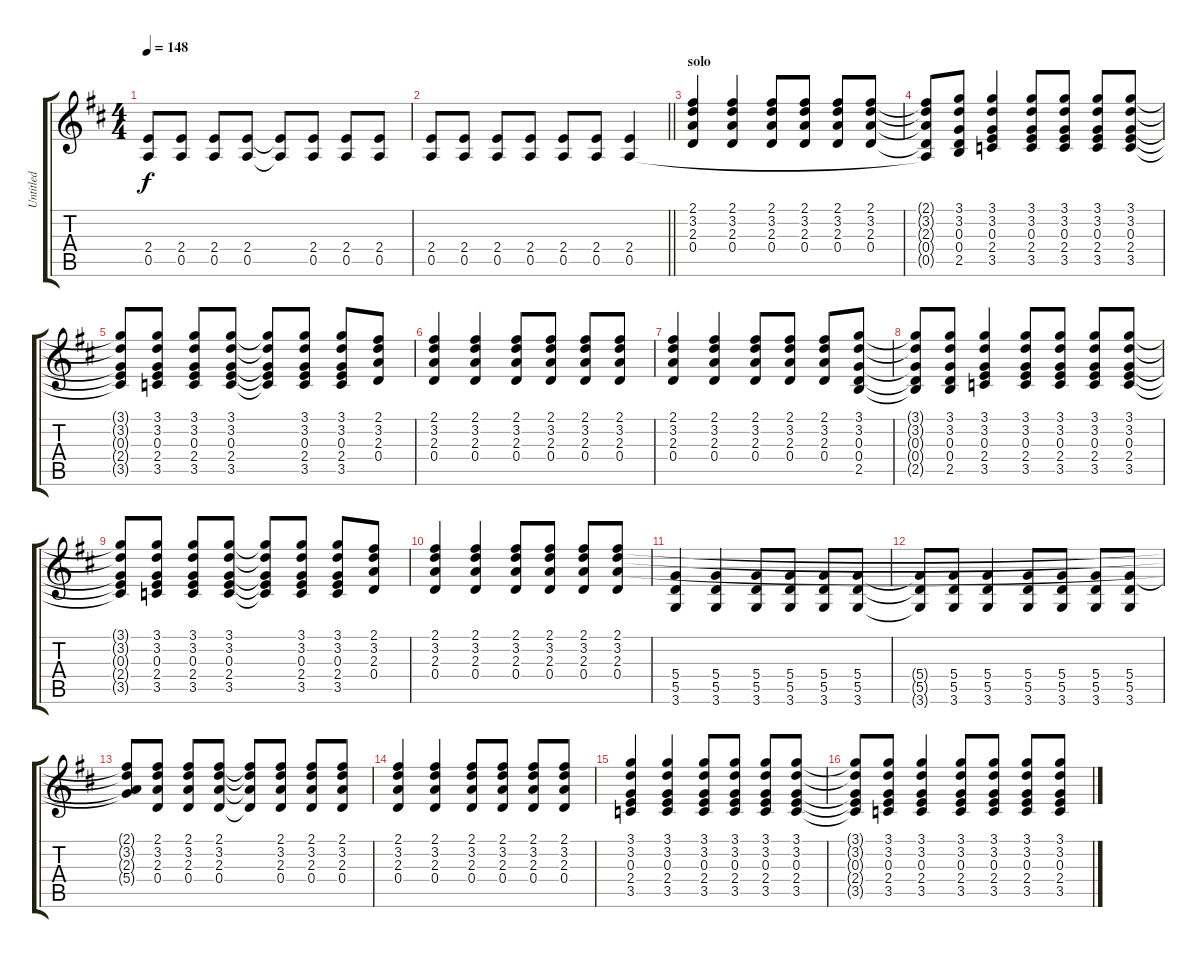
\track ("Untitled" "Untitled") {instrument overdrivenguitar}
\staff {score tabs}
\tuning (E4 B3 G3 D3 A2 E2) {hide}
\ts (4 4)
\tempo 148
\clef g2
\ks d
(2.4 0.5).8{dy f} (2.4 0.5).8 (2.4 0.5).8 (2.4 0.5).8 (2.4{t} 0.5{t}).8 (2.4 0.5).8 (2.4 0.5).8 (2.4 0.5).8 |
\barLineRight lightlight
(2.4 0.5).8 (2.4 0.5).8 (2.4 0.5).8 (2.4 0.5).8 (2.4 0.5).8 (2.4 0.5).8 (2.4 0.5).4 |
\section ("" "solo")
(2.1 3.2 2.3 0.4).4 (2.1 3.2 2.3 0.4).4 (2.1 3.2 2.3 0.4).8 (2.1 3.2 2.3 0.4).8 (2.1 3.2 2.3 0.4).8 (2.1 3.2 2.3 0.4).8 |
(2.1{t} 3.2{t} 2.3{t} 0.4{t} 0.5{t}).8 (3.1 3.2 0.3 0.4 2.5).8 (3.1 3.2 0.3 2.4 3.5).4 (3.1 3.2 0.3 2.4 3.5).8 (3.1 3.2 0.3 2.4 3.5).8 (3.1 3.2 0.3 2.4 3.5).8 (3.1 3.2 0.3 2.4 3.5).8 |
(3.1{t} 3.2{t} 0.3{t} 2.4{t} 3.5{t}).8 (3.1 3.2 0.3 2.4 3.5).8 (3.1 3.2 0.3 2.4 3.5).8 (3.1 3.2 0.3 2.4 3.5).8 (3.1{t} 3.2{t} 0.3{t} 2.4{t} 3.5{t}).8 (3.1 3.2 0.3 2.4 3.5).8 (3.1 3.2 0.3 2.4 3.5).8 (2.1 3.2 2.3 0.4).8 |
(2.1 3.2 2.3 0.4).4 (2.1 3.2 2.3 0.4).4 (2.1 3.2 2.3 0.4).8 (2.1 3.2 2.3 0.4).8 (2.1 3.2 2.3 0.4).8 (2.1 3.2 2.3 0.4).8 |
(2.1 3.2 2.3 0.4).4 (2.1 3.2 2.3 0.4).4 (2.1 3.2 2.3 0.4).8 (2.1 3.2 2.3 0.4).8 (2.1 3.2 2.3 0.4).8 (3.1 3.2 0.3 0.4 2.5).8 |
(3.1{t} 3.2{t} 0.3{t} 0.4{t} 2.5{t}).8 (3.1 3.2 0.3 0.4 2.5).8 (3.1 3.2 0.3 2.4 3.5).4 (3.1 3.2 0.3 2.4 3.5).8 (3.1 3.2 0.3 2.4 3.5).8 (3.1 3.2 0.3 2.4 3.5).8 (3.1 3.2 0.3 2.4 3.5).8 |
(3.1{t} 3.2{t} 0.3{t} 2.4{t} 3.5{t}).8 (3.1 3.2 0.3 2.4 3.5).8 (3.1 3.2 0.3 2.4 3.5).8 (3.1 3.2 0.3 2.4 3.5).8 (3.1{t} 3.2{t} 0.3{t} 2.4{t} 3.5{t}).8 (3.1 3.2 0.3 2.4 3.5).8 (3.1 3.2 0.3 2.4 3.5).8 (2.1 3.2 2.3 0.4).8 |
(2.1 3.2 2.3 0.4).4 (2.1 3.2 2.3 0.4).4 (2.1 3.2 2.3 0.4).8 (2.1 3.2 2.3 0.4).8 (2.1 3.2 2.3 0.4).8 (2.1 3.2 2.3 0.4).8 |
(5.4 5.5 3.6).4 (5.4 5.5 3.6).4 (5.4 5.5 3.6).8 (5.4 5.5 3.6).8 (5.4 5.5 3.6).8 (5.4 5.5 3.6).8 |
(5.4{t} 5.5{t} 3.6{t}).8 (5.4 5.5 3.6).8 (5.4 5.5 3.6).4 (5.4 5.5 3.6).8 (5.4 5.5 3.6).8 (5.4 5.5 3.6).8 (5.4 5.5 3.6).8 |
(2.1{t} 3.2{t} 2.3{t} 5.4{t}).8 (2.1 3.2 2.3 0.4).8 (2.1 3.2 2.3 0.4).8 (2.1 3.2 2.3 0.4).8 (2.1{t} 3.2{t} 2.3{t} 0.4{t}).8 (2.1 3.2 2.3 0.4).8 (2.1 3.2 2.3 0.4).8 (2.1 3.2 2.3 0.4).8 |
(2.1 3.2 2.3 0.4).4 (2.1 3.2 2.3 0.4).4 (2.1 3.2 2.3 0.4).8 (2.1 3.2 2.3 0.4).8 (2.1 3.2 2.3 0.4).8 (2.1 3.2 2.3 0.4).8 |
(3.1 3.2 0.3 2.4 3.5).4 (3.1 3.2 0.3 2.4 3.5).4 (3.1 3.2 0.3 2.4 3.5).8 (3.1 3.2 0.3 2.4 3.5).8 (3.1 3.2 0.3 2.4 3.5).8 (3.1 3.2 0.3 2.4 3.5).8 |
(3.1{t} 3.2{t} 0.3{t} 2.4{t} 3.5{t}).8 (3.1 3.2 0.3 2.4 3.5).8 (3.1 3.2 0.3 2.4 3.5).4 (3.1 3.2 0.3 2.4 3.5).8 (3.1 3.2 0.3 2.4 3.5).8 (3.1 3.2 0.3 2.4 3.5).8 (3.1 3.2 0.3 2.4 3.5).8
